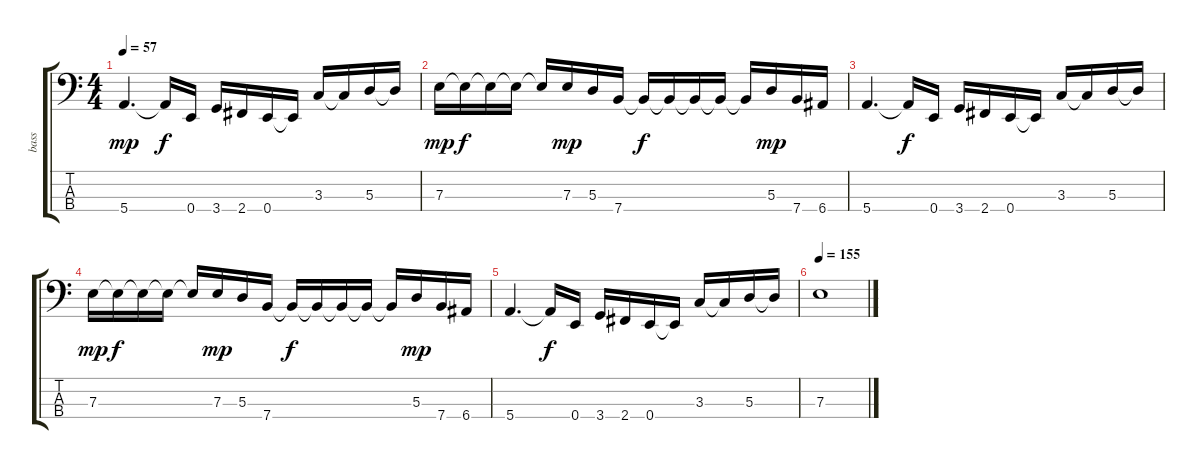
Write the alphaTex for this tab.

\track ("bass" "bass") {instrument electricbassfinger}
\staff {score tabs}
\tuning (G2 D2 A1 E1) {hide}
\ts (4 4)
\tempo 57
\clef f4
\ks c
5.4.4{d dy mp} 5.4{t}.16{dy f} 0.4.16 3.4.16 2.4.16 0.4.16 0.4{t}.16 3.3.16 3.3{t}.16 5.3.16 5.3{t}.16 |
7.3.16{dy mp} 7.3{t}.16{dy f} 7.3{t}.16 7.3{t}.16 7.3{t}.16 7.3.16{dy mp} 5.3.16 7.4.16 7.4{t}.16{dy f} 7.4{t}.16 7.4{t}.16 7.4{t}.16 7.4{t}.16 5.3.16{dy mp} 7.4.16 6.4.16 |
5.4.4{d} 5.4{t}.16{dy f} 0.4.16 3.4.16 2.4.16 0.4.16 0.4{t}.16 3.3.16 3.3{t}.16 5.3.16 5.3{t}.16 |
7.3.16{dy mp} 7.3{t}.16{dy f} 7.3{t}.16 7.3{t}.16 7.3{t}.16 7.3.16{dy mp} 5.3.16 7.4.16 7.4{t}.16{dy f} 7.4{t}.16 7.4{t}.16 7.4{t}.16 7.4{t}.16 5.3.16{dy mp} 7.4.16 6.4.16 |
5.4.4{d} 5.4{t}.16{dy f} 0.4.16 3.4.16 2.4.16 0.4.16 0.4{t}.16 3.3.16 3.3{t}.16 5.3.16 5.3{t}.16 |
\tempo 155
7.3.1
